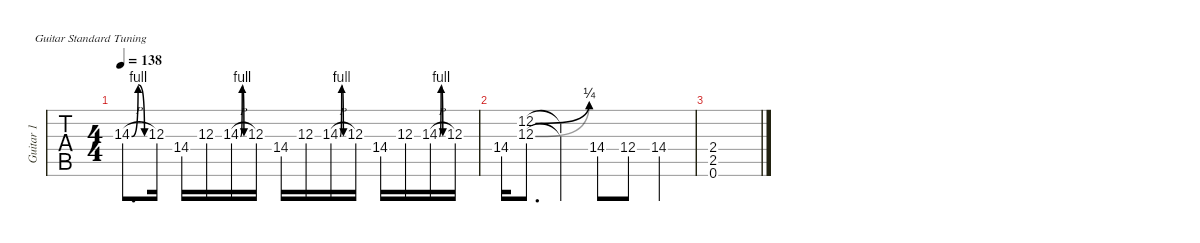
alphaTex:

\defaultSystemsLayout 4
\hideDynamics
\bracketExtendMode nobrackets
\track ("Guitar 1" "Guitar 1") {defaultSystemsLayout 4 instrument distortionguitar}
\staff {tabs}
\tuning (E4 B3 G3 D3 A2 E2)
\ts (4 4)
\tempo 138
\clef g2
\ks c
14.3{be (bendrelease 0 0 10.2 4 20.4 4 30 0) h}.8{d dy mf} 12.3.16 14.4.16 12.3.16 14.3{be (bendrelease 0 0 10.2 4 20.4 4 30 0) h}.16 12.3.16 14.4.16 12.3.16 14.3{be (bendrelease 0 0 10.2 4 20.4 4 30 0) h}.16 12.3.16 14.4.16 12.3.16 14.3{be (bendrelease 0 0 10.2 4 20.4 4 30 0) h}.16 12.3.16 |
14.4.16 (12.2{be (bend 0 0 13.2 1)} 12.3{be (bend 0 0 15 1)}).8{d} (12.3{t} 12.2{t}).4 14.4.8 12.4.8 14.4.4 |
(2.4 2.5 0.6).1
